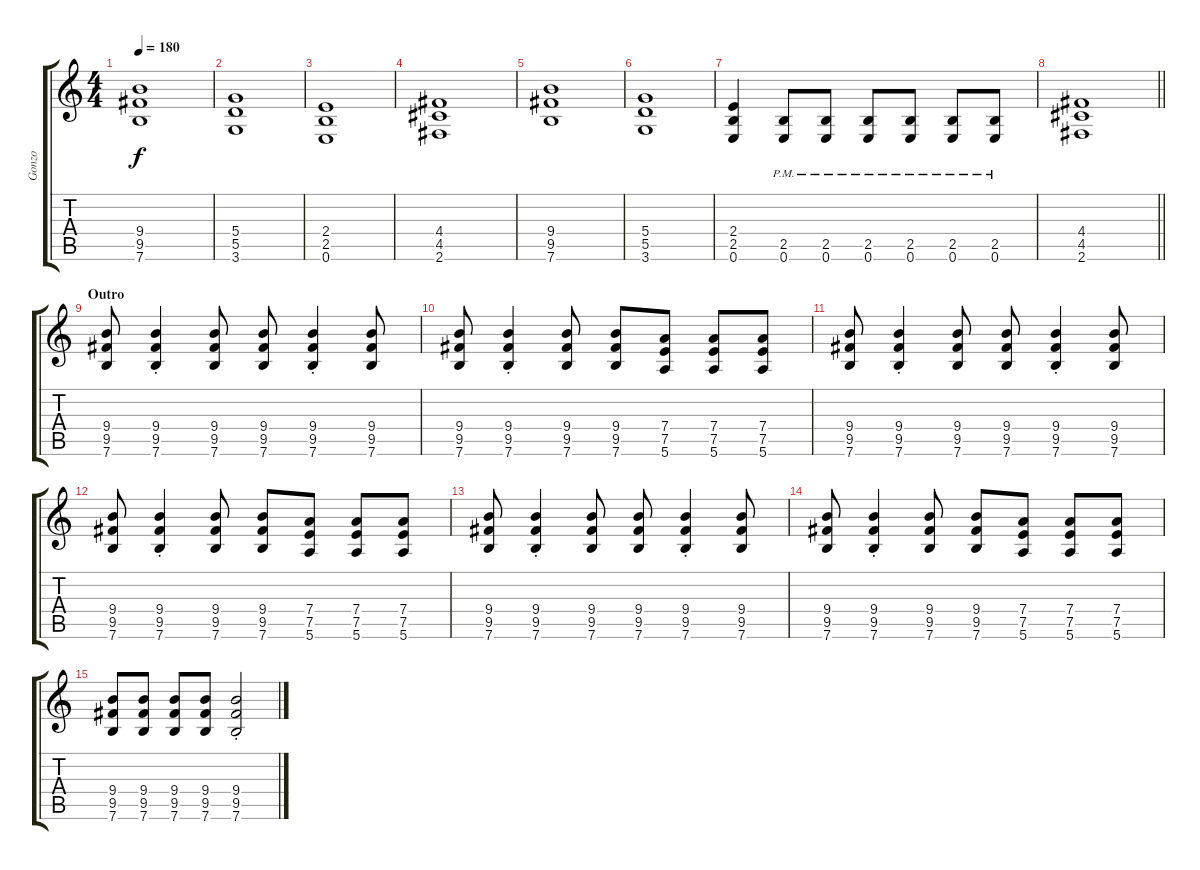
\track ("Gonzo" "Gonzo") {instrument distortionguitar}
\staff {score tabs}
\tuning (E4 B3 G3 D3 A2 E2) {hide}
\ts (4 4)
\tempo 180
\clef g2
\ks c
(9.4 9.5 7.6).1{dy f} |
(5.4 5.5 3.6).1 |
(2.4 2.5 0.6).1 |
(4.4 4.5 2.6).1 |
(9.4 9.5 7.6).1 |
(5.4 5.5 3.6).1 |
(2.4 2.5 0.6).4 (2.5{pm} 0.6{pm}).8 (2.5{pm} 0.6{pm}).8 (2.5{pm} 0.6{pm}).8 (2.5{pm} 0.6{pm}).8 (2.5{pm} 0.6{pm}).8 (2.5{pm} 0.6{pm}).8 |
\barLineRight lightlight
(4.4 4.5 2.6).1 |
\section ("" "Outro")
(9.4 9.5 7.6).8 (9.4{st} 9.5{st} 7.6{st}).4 (9.4 9.5 7.6).8 (9.4 9.5 7.6).8 (9.4{st} 9.5{st} 7.6{st}).4 (9.4 9.5 7.6).8 |
(9.4 9.5 7.6).8 (9.4{st} 9.5{st} 7.6{st}).4 (9.4 9.5 7.6).8 (9.4 9.5 7.6).8 (7.4 7.5 5.6).8 (7.4 7.5 5.6).8 (7.4 7.5 5.6).8 |
(9.4 9.5 7.6).8 (9.4{st} 9.5{st} 7.6{st}).4 (9.4 9.5 7.6).8 (9.4 9.5 7.6).8 (9.4{st} 9.5{st} 7.6{st}).4 (9.4 9.5 7.6).8 |
(9.4 9.5 7.6).8 (9.4{st} 9.5{st} 7.6{st}).4 (9.4 9.5 7.6).8 (9.4 9.5 7.6).8 (7.4 7.5 5.6).8 (7.4 7.5 5.6).8 (7.4 7.5 5.6).8 |
(9.4 9.5 7.6).8 (9.4{st} 9.5{st} 7.6{st}).4 (9.4 9.5 7.6).8 (9.4 9.5 7.6).8 (9.4{st} 9.5{st} 7.6{st}).4 (9.4 9.5 7.6).8 |
(9.4 9.5 7.6).8 (9.4{st} 9.5{st} 7.6{st}).4 (9.4 9.5 7.6).8 (9.4 9.5 7.6).8 (7.4 7.5 5.6).8 (7.4 7.5 5.6).8 (7.4 7.5 5.6).8 |
(9.4 9.5 7.6).8 (9.4 9.5 7.6).8 (9.4 9.5 7.6).8 (9.4 9.5 7.6).8 (9.4{st} 9.5{st} 7.6{st}).2
